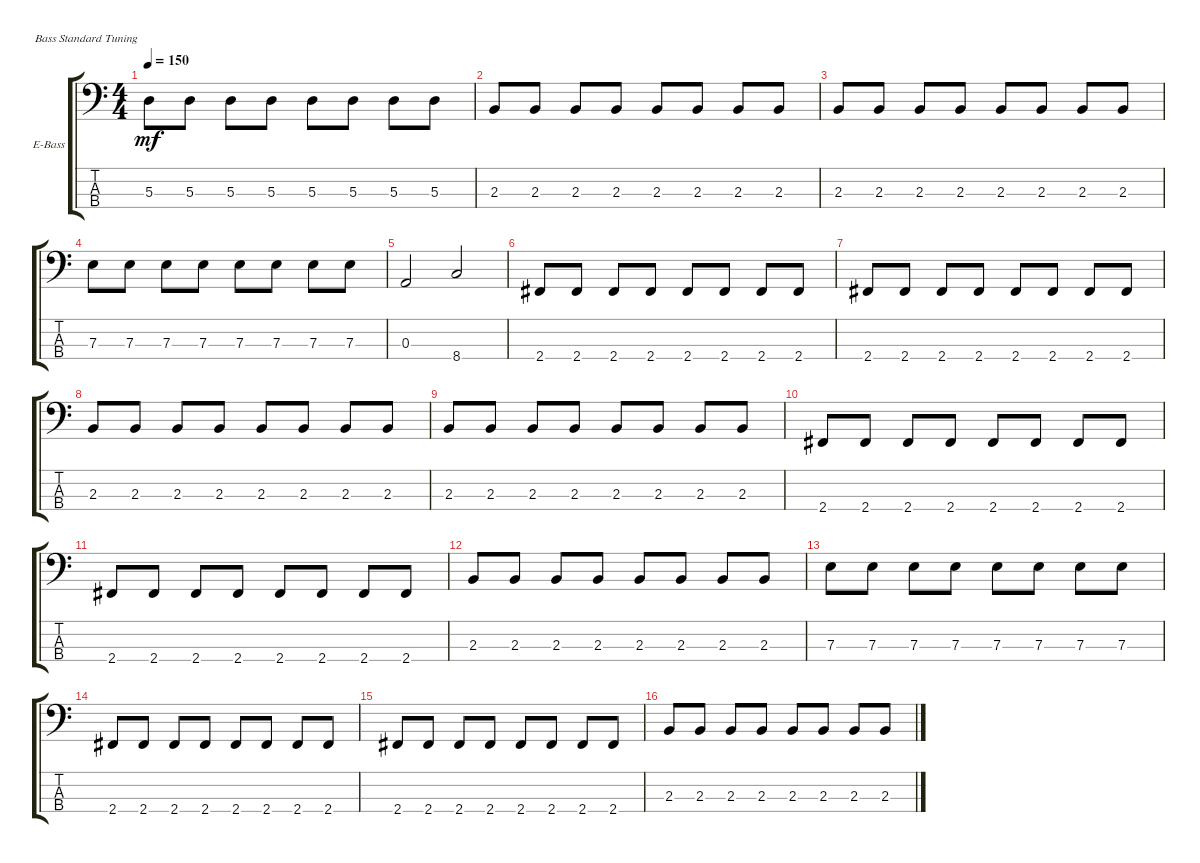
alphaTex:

\bracketExtendMode groupsimilarinstruments
\firstSystemTrackNameOrientation horizontal
\otherSystemsTrackNameOrientation horizontal
\track ("Electric Bass" "E-Bass") {solo instrument electricbassfinger}
\staff {score tabs}
\tuning (G2 D2 A1 E1)
\ts (4 4)
\tempo 150
\clef f4
\ks c
5.3.8{dy mf} 5.3.8 5.3.8 5.3.8 5.3.8 5.3.8 5.3.8 5.3.8 |
2.3.8 2.3.8 2.3.8 2.3.8 2.3.8 2.3.8 2.3.8 2.3.8 |
2.3.8 2.3.8 2.3.8 2.3.8 2.3.8 2.3.8 2.3.8 2.3.8 |
7.3.8 7.3.8 7.3.8 7.3.8 7.3.8 7.3.8 7.3.8 7.3.8 |
0.3.2 8.4.2 |
2.4.8 2.4.8 2.4.8 2.4.8 2.4.8 2.4.8 2.4.8 2.4.8 |
2.4.8 2.4.8 2.4.8 2.4.8 2.4.8 2.4.8 2.4.8 2.4.8 |
2.3.8 2.3.8 2.3.8 2.3.8 2.3.8 2.3.8 2.3.8 2.3.8 |
2.3.8 2.3.8 2.3.8 2.3.8 2.3.8 2.3.8 2.3.8 2.3.8 |
2.4.8 2.4.8 2.4.8 2.4.8 2.4.8 2.4.8 2.4.8 2.4.8 |
2.4.8 2.4.8 2.4.8 2.4.8 2.4.8 2.4.8 2.4.8 2.4.8 |
2.3.8 2.3.8 2.3.8 2.3.8 2.3.8 2.3.8 2.3.8 2.3.8 |
7.3.8 7.3.8 7.3.8 7.3.8 7.3.8 7.3.8 7.3.8 7.3.8 |
2.4.8 2.4.8 2.4.8 2.4.8 2.4.8 2.4.8 2.4.8 2.4.8 |
2.4.8 2.4.8 2.4.8 2.4.8 2.4.8 2.4.8 2.4.8 2.4.8 |
2.3.8 2.3.8 2.3.8 2.3.8 2.3.8 2.3.8 2.3.8 2.3.8
